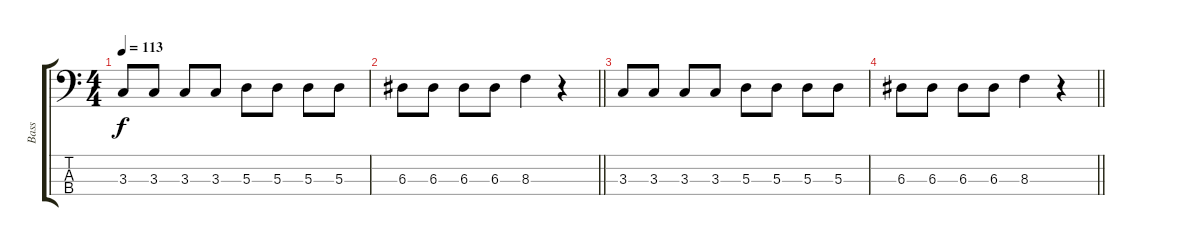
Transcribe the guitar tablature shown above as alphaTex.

\track ("Bass " "Bass ") {instrument synthbass1}
\staff {score tabs}
\tuning (G2 D2 A1 E1) {hide}
\ts (4 4)
\tempo 113
\clef f4
\ks c
3.3.8{dy f} 3.3.8 3.3.8 3.3.8 5.3.8 5.3.8 5.3.8 5.3.8 |
\barLineRight lightlight
6.3.8 6.3.8 6.3.8 6.3.8 8.3.4 r.4 |
3.3.8 3.3.8 3.3.8 3.3.8 5.3.8 5.3.8 5.3.8 5.3.8 |
\barLineRight lightlight
6.3.8 6.3.8 6.3.8 6.3.8 8.3.4 r.4
